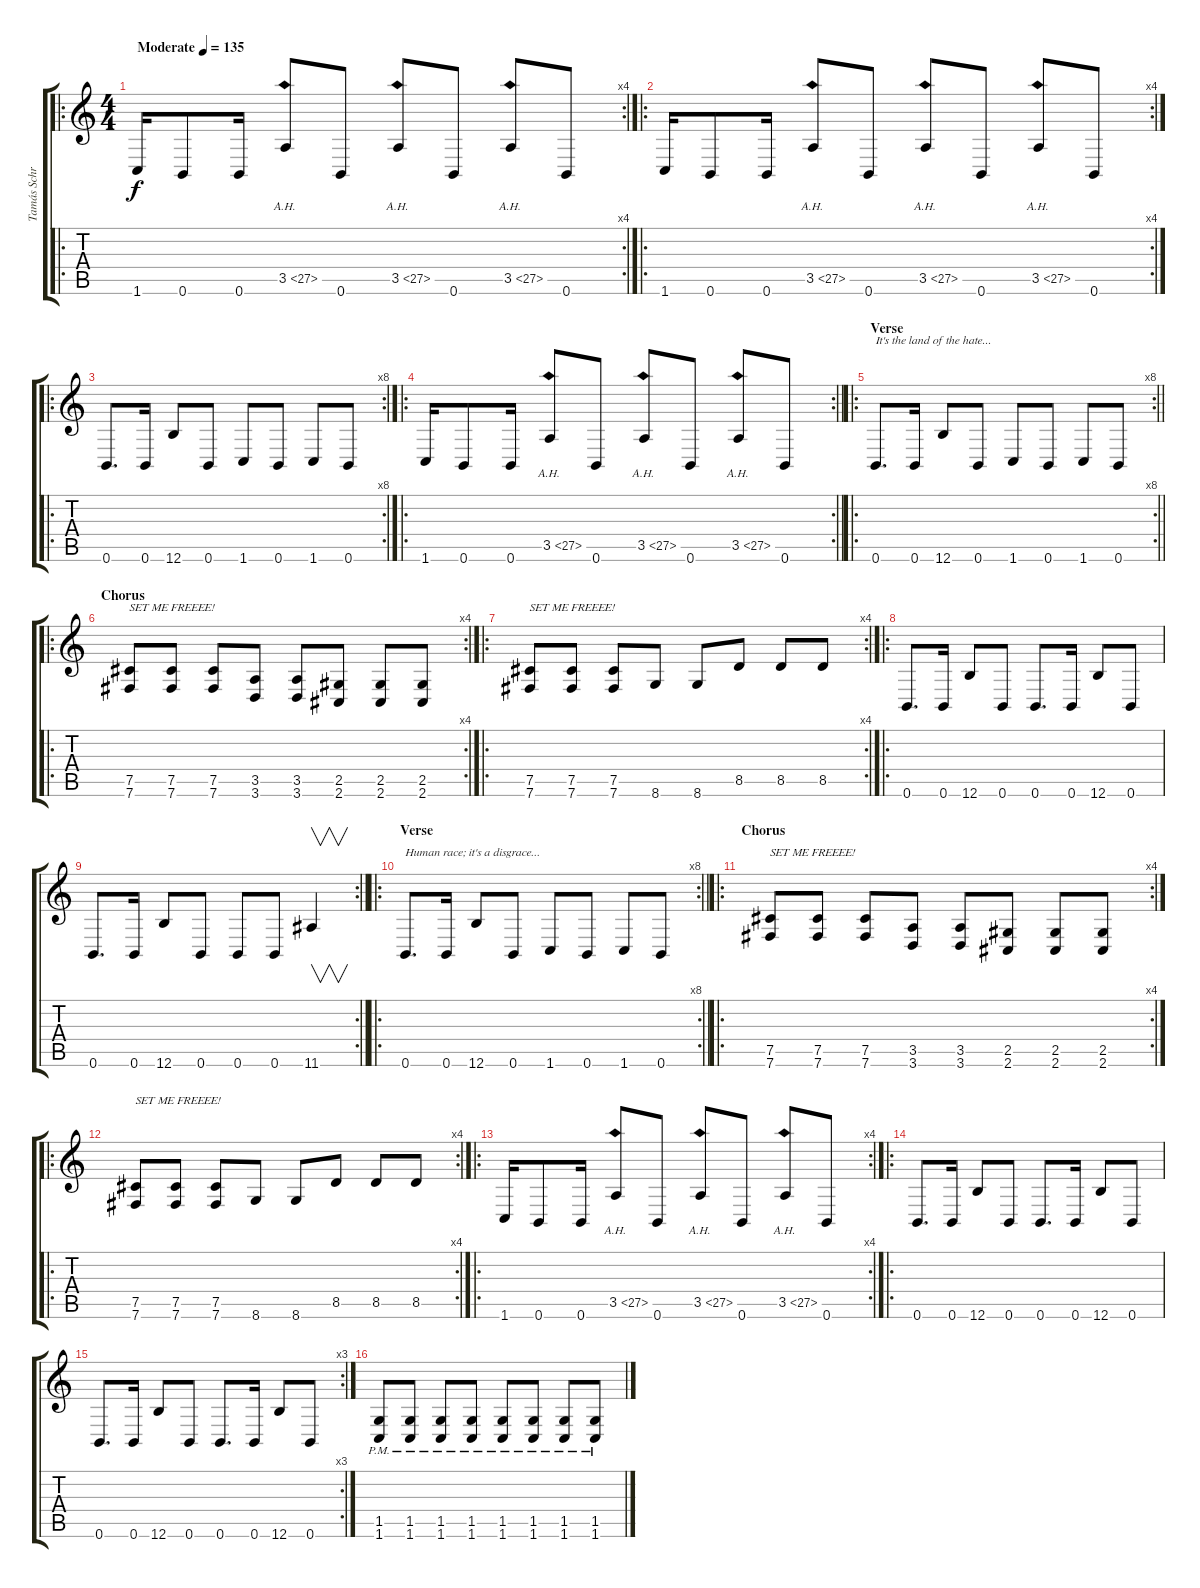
\track ("Tamás Schrottner" "Tamás Schr") {instrument distortionguitar}
\staff {score tabs}
\tuning (Db4 Ab3 E3 B2 Gb2 B1) {hide}
\ro
\rc 4
\ts (4 4)
\tempo (135 "Moderate")
\clef g2
\ks c
1.6.16{dy f instrument distortionguitar} 0.6.8 0.6.16 3.5{ah 24}.8 0.6.8 3.5{ah 24}.8 0.6.8 3.5{ah 24}.8 0.6.8 |
\ro
\rc 4
1.6.16 0.6.8 0.6.16 3.5{ah 24}.8 0.6.8 3.5{ah 24}.8 0.6.8 3.5{ah 24}.8 0.6.8 |
\ro
\rc 8
0.6.8{d} 0.6.16 12.6.8 0.6.8 1.6.8 0.6.8 1.6.8 0.6.8 |
\ro
\rc 2
\barLineRight lightlight
1.6.16 0.6.8 0.6.16 3.5{ah 24}.8 0.6.8 3.5{ah 24}.8 0.6.8 3.5{ah 24}.8 0.6.8 |
\ro
\rc 8
\section ("" "Verse")
\barLineRight lightlight
0.6.8{d txt "It's the land of the hate..."} 0.6.16 12.6.8 0.6.8 1.6.8 0.6.8 1.6.8 0.6.8 |
\ro
\rc 4
\section ("" "Chorus")
(7.5 7.6).8{txt "SET ME FREEEE!"} (7.5 7.6).8 (7.5 7.6).8 (3.5 3.6).8 (3.5 3.6).8 (2.5 2.6).8 (2.5 2.6).8 (2.5 2.6).8 |
\ro
\rc 4
(7.5 7.6).8{txt "SET ME FREEEE!"} (7.5 7.6).8 (7.5 7.6).8 8.6.8 8.6.8 8.5.8 8.5.8 8.5.8 |
\ro
0.6.8{d} 0.6.16 12.6.8 0.6.8 0.6.8{d} 0.6.16 12.6.8 0.6.8 |
\rc 2
\barLineRight lightlight
0.6.8{d} 0.6.16 12.6.8 0.6.8 0.6.8 0.6.8 11.6.4{v} |
\ro
\rc 8
\section ("" "Verse")
\barLineRight lightlight
0.6.8{d txt "Human race; it's a disgrace..."} 0.6.16 12.6.8 0.6.8 1.6.8 0.6.8 1.6.8 0.6.8 |
\ro
\rc 4
\section ("" "Chorus")
(7.5 7.6).8{txt "SET ME FREEEE!"} (7.5 7.6).8 (7.5 7.6).8 (3.5 3.6).8 (3.5 3.6).8 (2.5 2.6).8 (2.5 2.6).8 (2.5 2.6).8 |
\ro
\rc 4
(7.5 7.6).8{txt "SET ME FREEEE!"} (7.5 7.6).8 (7.5 7.6).8 8.6.8 8.6.8 8.5.8 8.5.8 8.5.8 |
\ro
\rc 4
1.6.16 0.6.8 0.6.16 3.5{ah 24}.8 0.6.8 3.5{ah 24}.8 0.6.8 3.5{ah 24}.8 0.6.8 |
\ro
0.6.8{d} 0.6.16 12.6.8 0.6.8 0.6.8{d} 0.6.16 12.6.8 0.6.8 |
\rc 3
0.6.8{d} 0.6.16 12.6.8 0.6.8 0.6.8{d} 0.6.16 12.6.8 0.6.8 |
(1.5 1.6{pm}).8 (1.5 1.6{pm}).8 (1.5 1.6{pm}).8 (1.5 1.6{pm}).8 (1.5 1.6{pm}).8 (1.5 1.6{pm}).8 (1.5 1.6{pm}).8 (1.5 1.6{pm}).8
